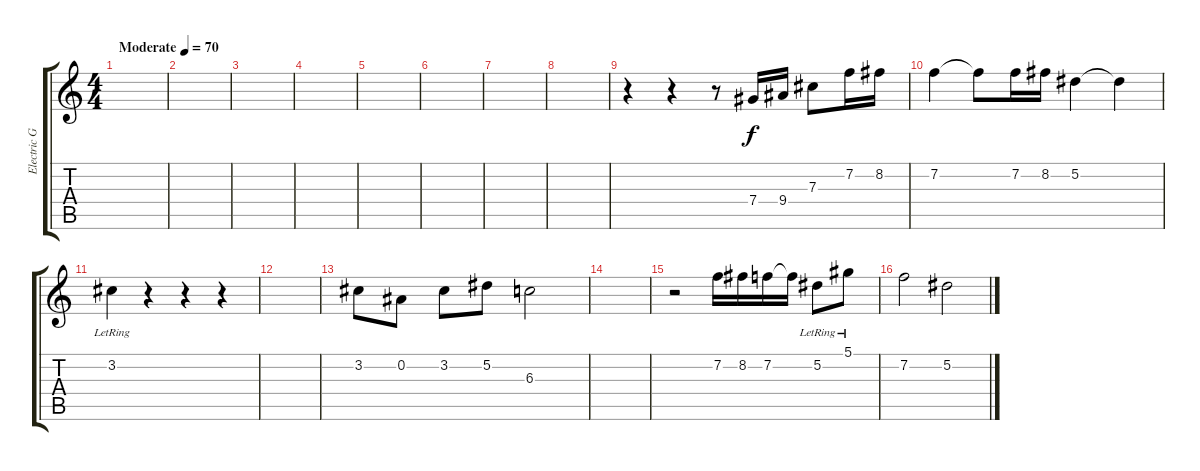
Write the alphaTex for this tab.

\track ("Electric Guit" "Electric G") {instrument acousticguitarsteel}
\staff {score tabs}
\tuning (Eb4 Bb3 Gb3 Db3 Ab2 Eb2) {hide}
\ts (4 4)
\tempo (70 "Moderate")
\clef g2
\ks c
|
|
|
|
|
|
|
|
r.4 r.4 r.8 7.4.16 9.4.16 7.3.8 7.2.16 8.2.16 |
7.2.4 7.2{t}.8 7.2.16 8.2.16 5.2.4 5.2{t}.4 |
3.2{lr}.4 r.4 r.4 r.4 |
|
3.2.8 0.2.8 3.2.8 5.2.8 6.3.2 |
|
r.2 7.2.16 8.2.16 7.2.16 7.2{t}.16 5.2{lr}.8 5.1{lr}.8 |
7.2.2 5.2.2
